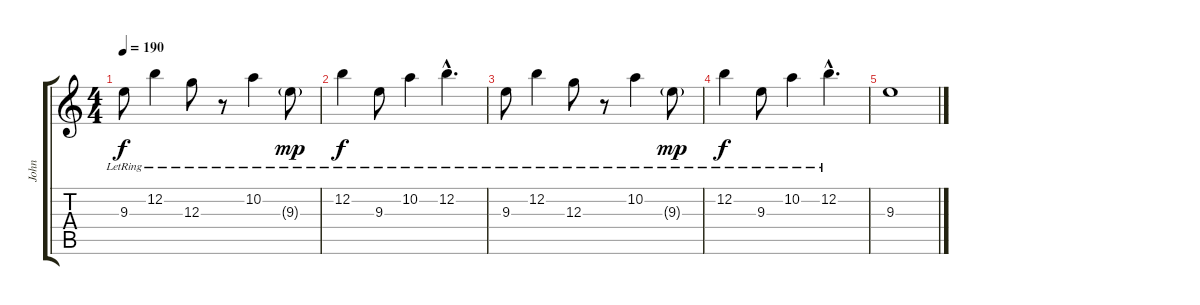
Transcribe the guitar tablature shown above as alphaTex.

\track ("John" "John") {instrument electricguitarclean}
\staff {score tabs}
\tuning (E4 B3 G3 D3 A2 E2) {hide}
\ts (4 4)
\tempo 190
\clef g2
\ks c
9.3{lr}.8{dy f} 12.2{lr}.4 12.3{lr}.8 r.8 10.2{lr}.4 9.3{g lr}.8{dy mp} |
12.2{lr}.4{dy f} 9.3{lr}.8 10.2{lr}.4 12.2{hac lr}.4{d} |
9.3{lr}.8 12.2{lr}.4 12.3{lr}.8 r.8 10.2{lr}.4 9.3{g lr}.8{dy mp} |
12.2{lr}.4{dy f} 9.3{lr}.8 10.2{lr}.4 12.2{hac lr}.4{d} |
9.3.1
